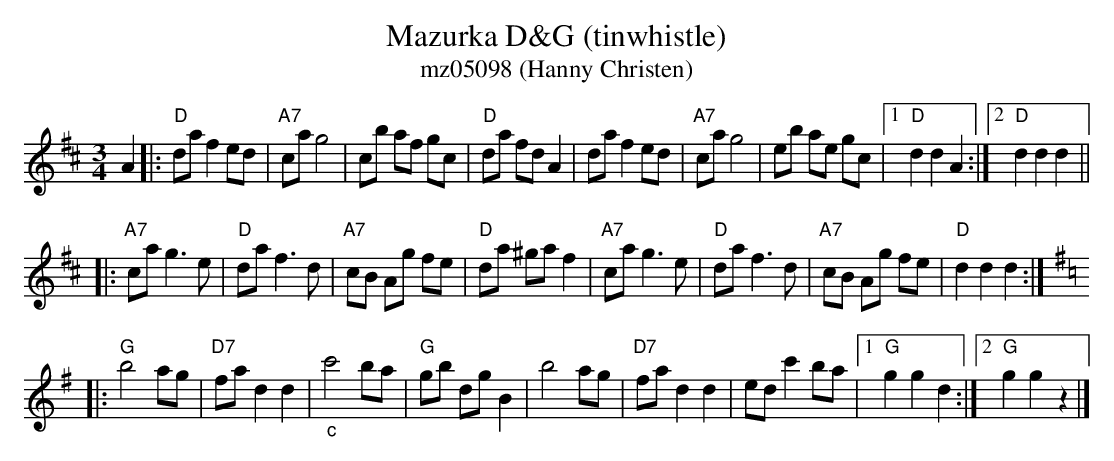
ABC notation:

X:1
T:Mazurka D&G (tinwhistle)
T:mz05098 (Hanny Christen)
M:3/4
L:1/8
K:D %%MIDI gchordon
A2 |: "D"daf2ed | "A7"cag4 | cb af gc | "D"da fdA2 | da f2ed | "A7"cag4 | eb ae gc |1 "D"d2d2A2 :|2 "D"d2d2d2 ||
|:"A7"cag3e | "D"daf3d | "A7"cB Ag fe | "D"da ^gaf2 | "A7"cag3e | "D"daf3d | "A7"cB Ag fe | "D"d2d2d2 :|[K:Gmaj]
|: "G"b4ag | "D7"fad2d2 | "_c"c'4ba | "G"gb dgB2 | b4ag | "D7"fad2d2 | ed c'2ba |1 "G"g2g2d2 :|2 "G"g2g2z2 |]
